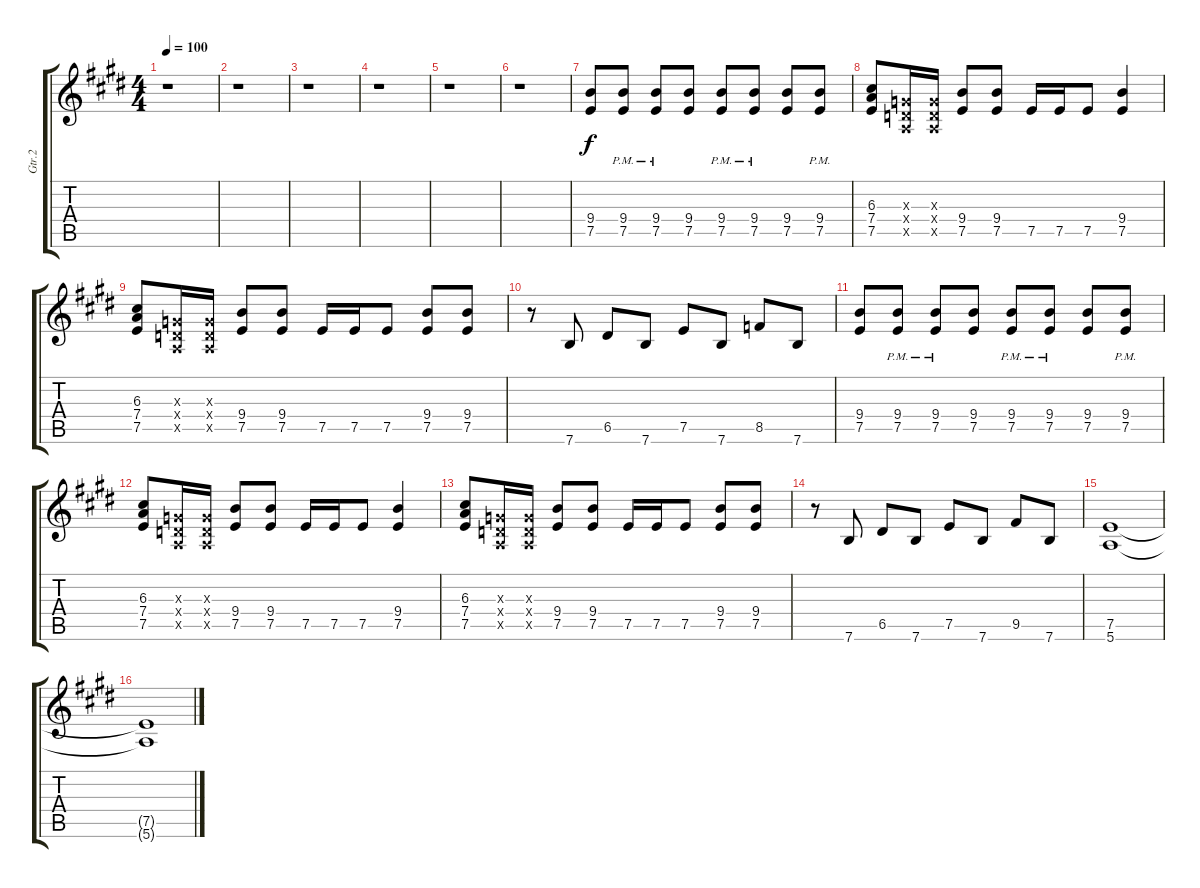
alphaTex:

\track ("Gtr.2" "Gtr.2") {instrument overdrivenguitar}
\staff {score tabs}
\tuning (E4 B3 G3 D3 A2 E2) {hide}
\ts (4 4)
\tempo 100
\clef g2
\ks e
r.1{dy f} |
r.1 |
r.1 |
r.1 |
r.1 |
r.1 |
(9.4 7.5).8 (9.4{pm} 7.5{pm}).8 (9.4{pm} 7.5{pm}).8 (9.4 7.5).8 (9.4{pm} 7.5{pm}).8 (9.4{pm} 7.5{pm}).8 (9.4 7.5).8 (9.4{pm} 7.5{pm}).8 |
(6.3 7.4 7.5).8 (0.3{x} 0.4{x} 0.5{x}).16 (0.3{x} 0.4{x} 0.5{x}).16 (9.4 7.5).8 (9.4 7.5).8 7.5.16 7.5.16 7.5.8 (9.4 7.5).4 |
(6.3 7.4 7.5).8 (0.3{x} 0.4{x} 0.5{x}).16 (0.3{x} 0.4{x} 0.5{x}).16 (9.4 7.5).8 (9.4 7.5).8 7.5.16 7.5.16 7.5.8 (9.4 7.5).8 (9.4 7.5).8 |
r.8 7.6.8 6.5.8 7.6.8 7.5.8 7.6.8 8.5.8 7.6.8 |
(9.4 7.5).8 (9.4{pm} 7.5{pm}).8 (9.4{pm} 7.5{pm}).8 (9.4 7.5).8 (9.4{pm} 7.5{pm}).8 (9.4{pm} 7.5{pm}).8 (9.4 7.5).8 (9.4{pm} 7.5{pm}).8 |
(6.3 7.4 7.5).8 (0.3{x} 0.4{x} 0.5{x}).16 (0.3{x} 0.4{x} 0.5{x}).16 (9.4 7.5).8 (9.4 7.5).8 7.5.16 7.5.16 7.5.8 (9.4 7.5).4 |
(6.3 7.4 7.5).8 (0.3{x} 0.4{x} 0.5{x}).16 (0.3{x} 0.4{x} 0.5{x}).16 (9.4 7.5).8 (9.4 7.5).8 7.5.16 7.5.16 7.5.8 (9.4 7.5).8 (9.4 7.5).8 |
r.8 7.6.8 6.5.8 7.6.8 7.5.8 7.6.8 9.5.8 7.6.8 |
(7.5 5.6).1 |
(7.5{t} 5.6{t}).1
